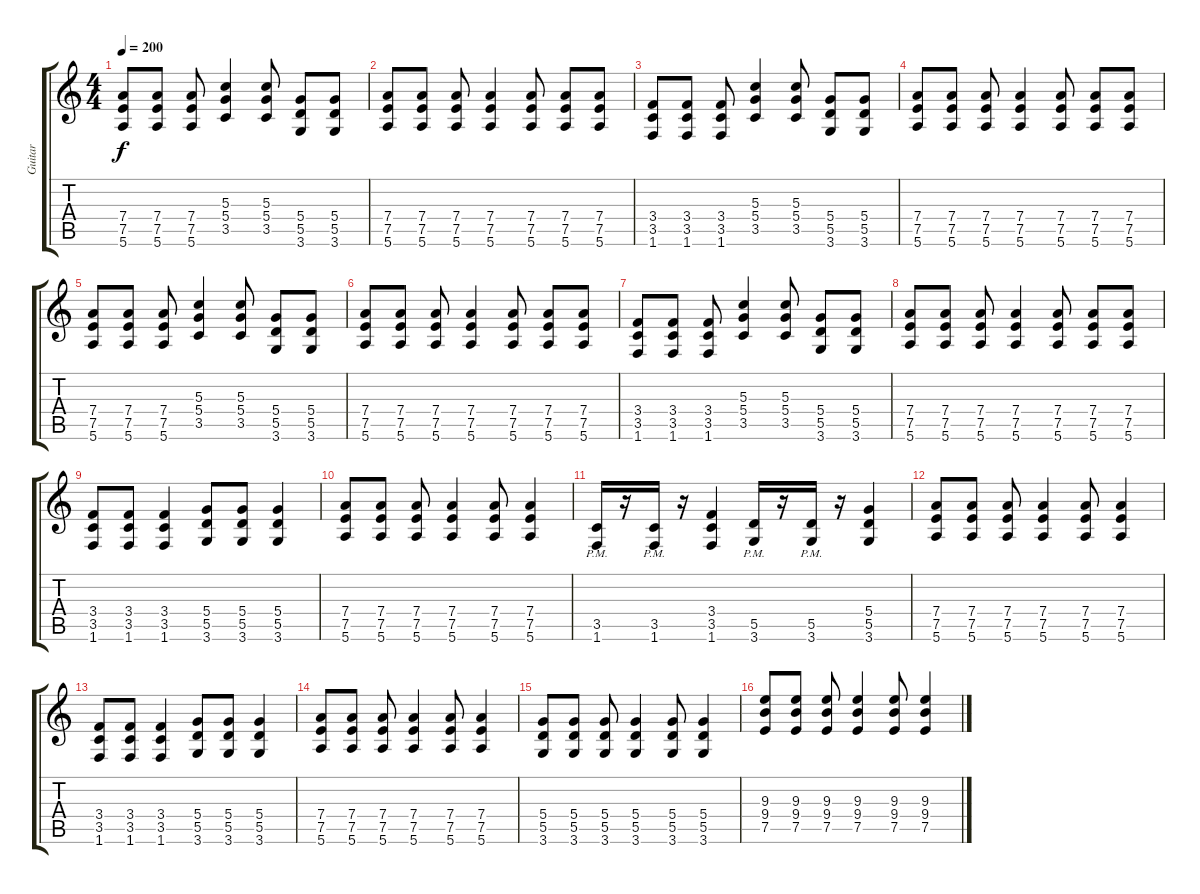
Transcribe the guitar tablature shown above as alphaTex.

\track ("Guitar" "Guitar") {instrument distortionguitar}
\staff {score tabs}
\tuning (E4 B3 G3 D3 A2 E2) {hide}
\ts (4 4)
\tempo 200
\clef g2
\ks c
(7.4 7.5 5.6).8{dy f} (7.4 7.5 5.6).8 (7.4 7.5 5.6).8 (5.3 5.4 3.5).4 (5.3 5.4 3.5).8 (5.4 5.5 3.6).8 (5.4 5.5 3.6).8 |
(7.4 7.5 5.6).8 (7.4 7.5 5.6).8 (7.4 7.5 5.6).8 (7.4 7.5 5.6).4 (7.4 7.5 5.6).8 (7.4 7.5 5.6).8 (7.4 7.5 5.6).8 |
(3.4 3.5 1.6).8 (3.4 3.5 1.6).8 (3.4 3.5 1.6).8 (5.3 5.4 3.5).4 (5.3 5.4 3.5).8 (5.4 5.5 3.6).8 (5.4 5.5 3.6).8 |
(7.4 7.5 5.6).8 (7.4 7.5 5.6).8 (7.4 7.5 5.6).8 (7.4 7.5 5.6).4 (7.4 7.5 5.6).8 (7.4 7.5 5.6).8 (7.4 7.5 5.6).8 |
(7.4 7.5 5.6).8 (7.4 7.5 5.6).8 (7.4 7.5 5.6).8 (5.3 5.4 3.5).4 (5.3 5.4 3.5).8 (5.4 5.5 3.6).8 (5.4 5.5 3.6).8 |
(7.4 7.5 5.6).8 (7.4 7.5 5.6).8 (7.4 7.5 5.6).8 (7.4 7.5 5.6).4 (7.4 7.5 5.6).8 (7.4 7.5 5.6).8 (7.4 7.5 5.6).8 |
(3.4 3.5 1.6).8 (3.4 3.5 1.6).8 (3.4 3.5 1.6).8 (5.3 5.4 3.5).4 (5.3 5.4 3.5).8 (5.4 5.5 3.6).8 (5.4 5.5 3.6).8 |
(7.4 7.5 5.6).8 (7.4 7.5 5.6).8 (7.4 7.5 5.6).8 (7.4 7.5 5.6).4 (7.4 7.5 5.6).8 (7.4 7.5 5.6).8 (7.4 7.5 5.6).8 |
(3.4 3.5 1.6).8 (3.4 3.5 1.6).8 (3.4 3.5 1.6).4 (5.4 5.5 3.6).8 (5.4 5.5 3.6).8 (5.4 5.5 3.6).4 |
(7.4 7.5 5.6).8 (7.4 7.5 5.6).8 (7.4 7.5 5.6).8 (7.4 7.5 5.6).4 (7.4 7.5 5.6).8 (7.4 7.5 5.6).4 |
(3.5{pm} 1.6).16 r.16 (3.5{pm} 1.6).16 r.16 (3.4 3.5 1.6).4 (5.5{pm} 3.6).16 r.16 (5.5{pm} 3.6).16 r.16 (5.4 5.5 3.6).4 |
(7.4 7.5 5.6).8 (7.4 7.5 5.6).8 (7.4 7.5 5.6).8 (7.4 7.5 5.6).4 (7.4 7.5 5.6).8 (7.4 7.5 5.6).4 |
(3.4 3.5 1.6).8 (3.4 3.5 1.6).8 (3.4 3.5 1.6).4 (5.4 5.5 3.6).8 (5.4 5.5 3.6).8 (5.4 5.5 3.6).4 |
(7.4 7.5 5.6).8 (7.4 7.5 5.6).8 (7.4 7.5 5.6).8 (7.4 7.5 5.6).4 (7.4 7.5 5.6).8 (7.4 7.5 5.6).4 |
(5.4 5.5 3.6).8 (5.4 5.5 3.6).8 (5.4 5.5 3.6).8 (5.4 5.5 3.6).4 (5.4 5.5 3.6).8 (5.4 5.5 3.6).4 |
(9.3 9.4 7.5).8 (9.3 9.4 7.5).8 (9.3 9.4 7.5).8 (9.3 9.4 7.5).4 (9.3 9.4 7.5).8 (9.3 9.4 7.5).4
